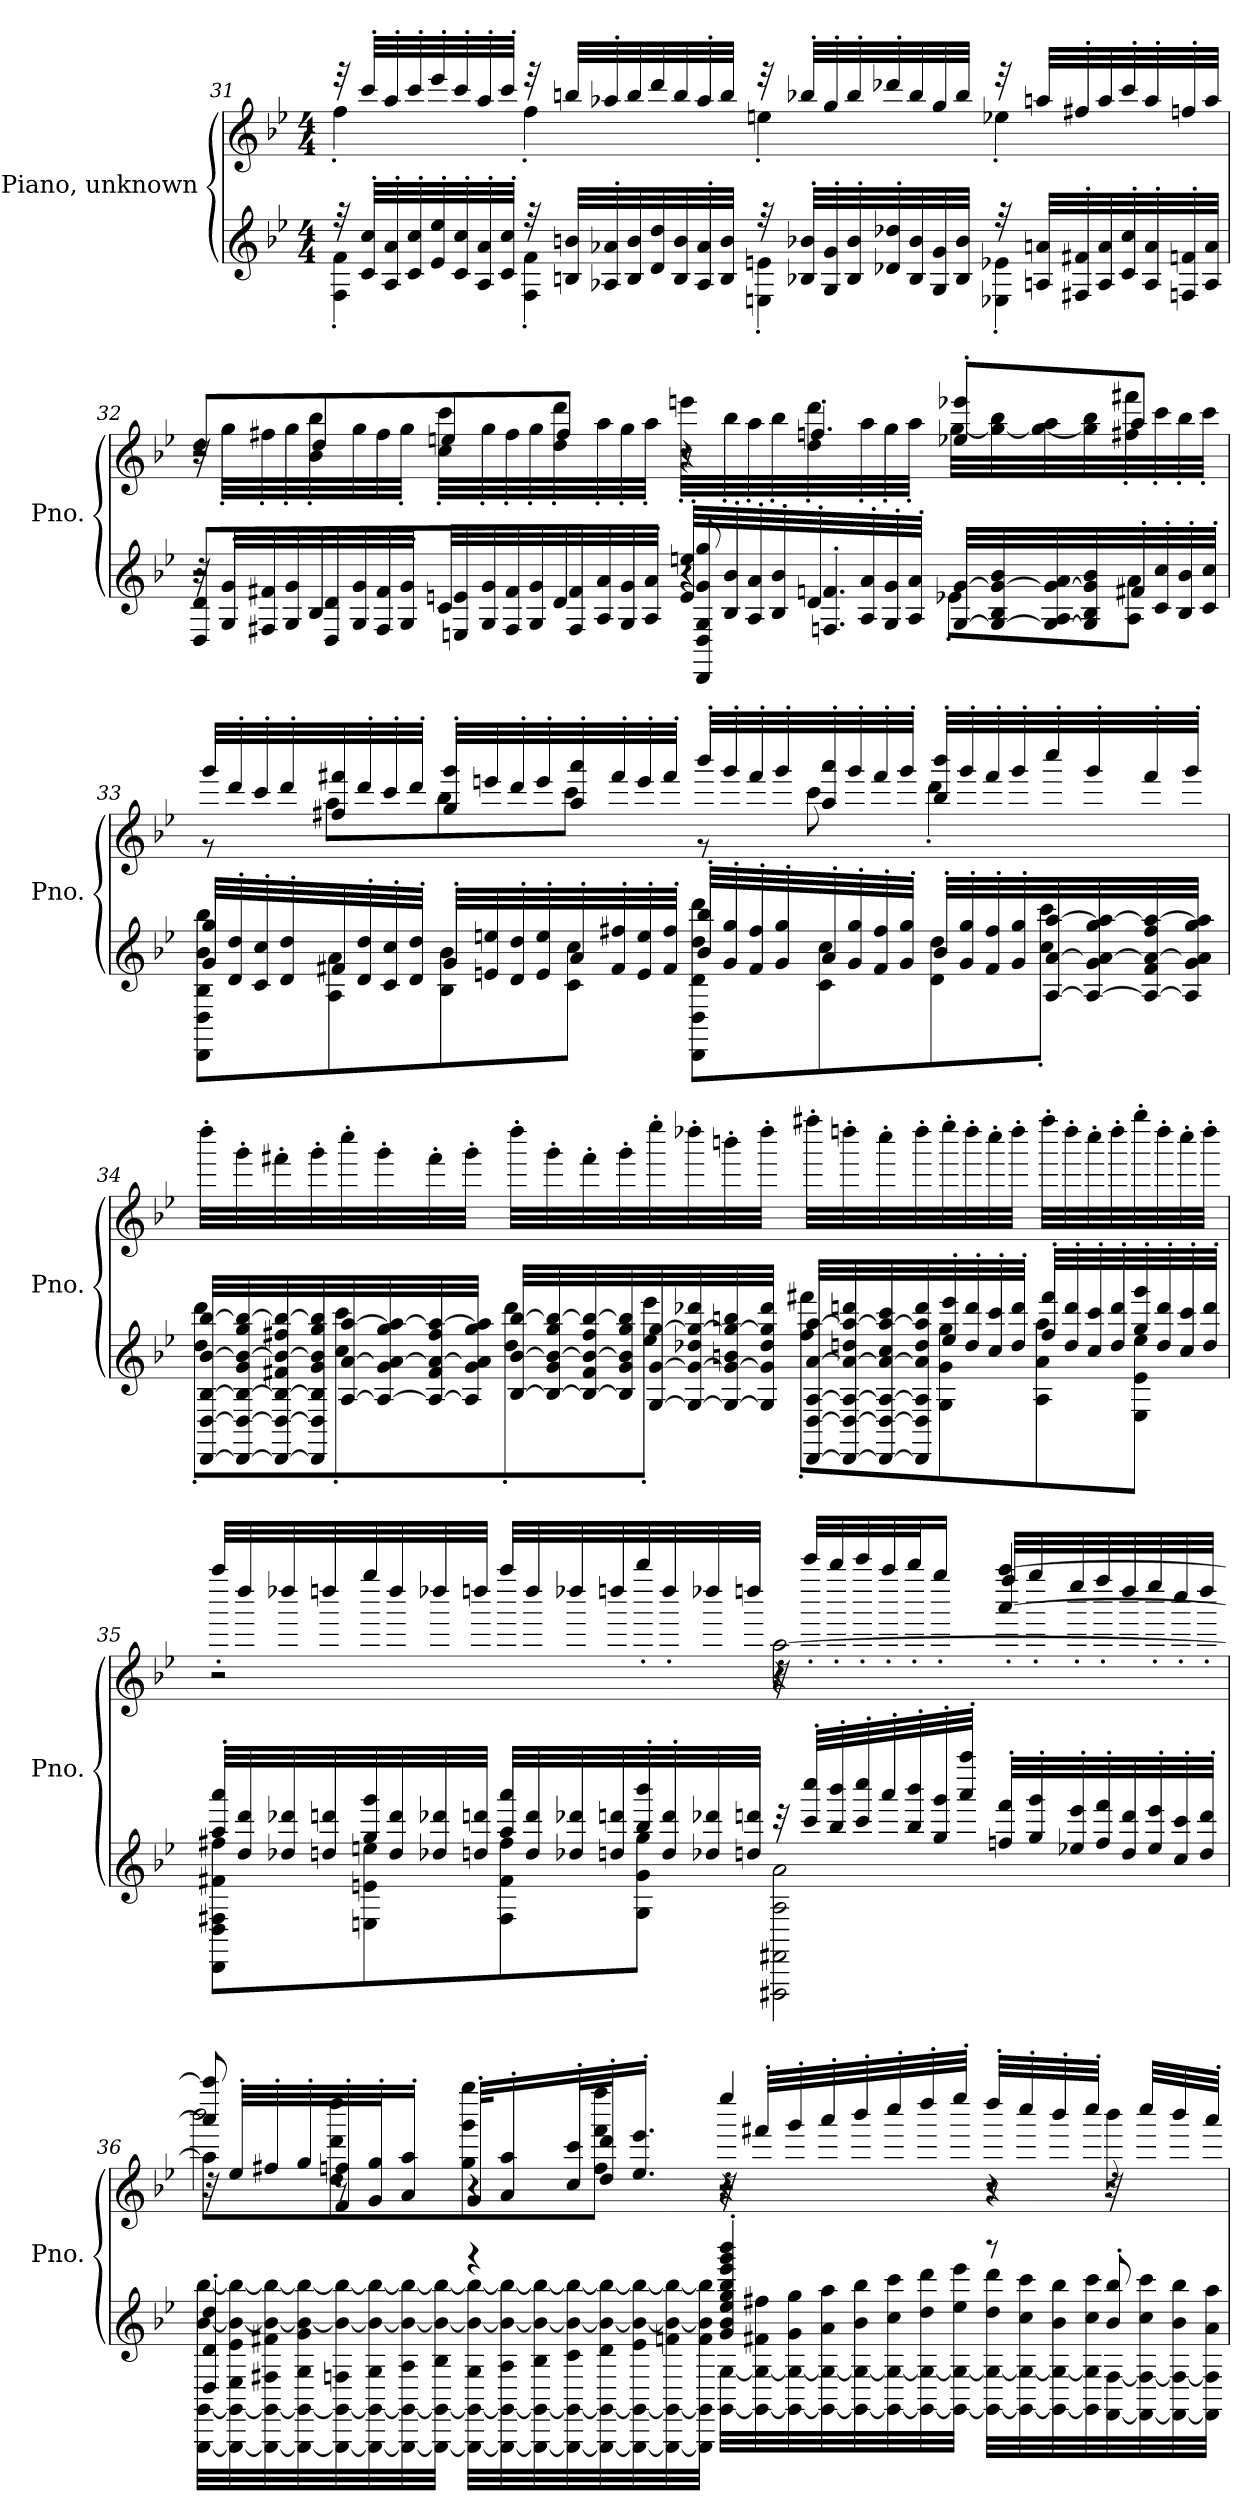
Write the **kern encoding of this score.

**kern	**kern
*part1	*part1
*staff2	*staff1
*I"Piano, unknown	*
*I'Pno.	*
!!LO:PB:g=z
*clefG2	*clefG2
*k[b-e-]	*k[b-e-]
*M4/4	*M4/4
=31	=31
*^	*^
32r	4F\' 4f\'	32r	4ff'\
32c/' 32cc/'LLL	.	32ccc'/LLL	.
32A/' 32a/'	.	32aa'/	.
32c/' 32cc/'	.	32ccc'/	.
32e-/' 32ee-/'	.	32eee-'/	.
32c/' 32cc/'	.	32ccc'/	.
32A/' 32a/'	.	32aa'/	.
32c/' 32cc/'JJJ	.	32ccc'/JJJ	.
32r	4F\' 4f\'	32r	4ff'\
32Bn/ 32bn/LLL	.	32bbn/LLL	.
32A-X/' 32a-X/'	.	32aa-X'/	.
32B/ 32b/	.	32bb/	.
32d/ 32dd/	.	32ddd/	.
32B/ 32b/	.	32bb/	.
32A-/' 32a-/'	.	32aa-'/	.
32B/ 32b/JJJ	.	32bb/JJJ	.
32r	4En\' 4en\'	32r	4een'\
32B-X/' 32b-X/'LLL	.	32bb-X'/LLL	.
32G/' 32g/'	.	32gg'/	.
32B-/' 32b-/'	.	32bb-'/	.
32d-X/' 32dd-X/'	.	32ddd-X'/	.
32B-/ 32b-/	.	32bb-/	.
32G/ 32g/	.	32gg/	.
32B-/ 32b-/JJJ	.	32bb-/JJJ	.
32r	4E-X\' 4e-X\'	32r	4ee-X'\
32An/ 32an/LLL	.	32aan/LLL	.
32F#X/' 32f#X/'	.	32ff#X'/	.
32A/ 32a/	.	32aa/	.
32c/' 32cc/'	.	32ccc'/	.
32A/' 32a/'	.	32aa'/	.
32Fn/' 32fn/'	.	32ffn'/	.
32A/ 32a/JJJ	.	32aa/JJJ	.
!!LO:LB:g=z
=32	=32	=32	=32
*	*^	*	*^
32r	2r	8D/ 8d/L	2r	32r	8dd/L
32G/' 32g/'LLL	.	.	.	32gg'\LLL	.
32F#X/' 32f#X/'	.	.	.	32ff#X'\	.
32G/' 32g/'	.	.	.	32gg'\	.
32B-'/	.	8D/ 8d/	.	32b-\' 32bb-\'	8dd/
32G/ 32g/	.	.	.	32gg\	.
32F#/ 32f#/	.	.	.	32ff#\	.
32G/' 32g/'JJJ	.	.	.	32gg'\JJJ	.
32c'/LLL	.	8En/ 8en/	.	32cc\' 32ccc\'LLL	8een/
32G/' 32g/'	.	.	.	32gg'\	.
32F#/' 32f#/'	.	.	.	32ff#'\	.
32G/' 32g/'	.	.	.	32gg'\	.
32d'/	.	8F#/ 8f#/J	.	32dd\' 32ddd\'	8ff#/J
32A/' 32a/'	.	.	.	32aa'\	.
32G/' 32g/'	.	.	.	32gg'\	.
32A/' 32a/'JJJ	.	.	.	32aa'\JJJ	.
32e/' 32een/'LLL	4r	8DD/ 8D/ 8G/ 8g/ 8gg/	4r	32eeen'\LLL	8r
32B-/' 32b-/'	.	.	.	32bb-'\	.
32A/' 32a/'	.	.	.	32aa'\	.
32B-/' 32b-/'	.	.	.	32bb-'\	.
32d'/	.	4.Fn/' 4.fn/'	.	32dd\' 32ddd\'	4.ffn'/
32A/' 32a/'	.	.	.	32aa'\	.
32G/' 32g/'	.	.	.	32gg'\	.
32A/' 32a/'JJJ	.	.	.	32aa'\JJJ	.
[32G/ [32g/LLL	8e-X'\L	.	8ee-X/' 8eee-X/'L	[32gg\LLL	.
32G/_ 32B-/ 32g/_ 32b-/	.	.	.	32gg\_ 32bb-\	.
32G/_ 32A/ 32g/_ 32a/	.	.	.	32gg\_ 32aa\	.
32G/] 32B-/ 32g/] 32b-/	.	.	.	32gg\] 32bb-\	.
32f#X'/	8A\ 8a\J	.	8aa/J	32ff#X\' 32fff#X\'	.
32c/' 32cc/'	.	.	.	32ccc'\	.
32B-/' 32b-/'	.	.	.	32bb-'\	.
32c/' 32cc/'JJJ	.	.	.	32ccc'\JJJ	.
*	*v	*v	*	*	*
*	*	*	*v	*v
!!LO:LB:g=z
=33	=33	=33	=33
32g/ 32gg/LLL	8DD\ 8D\ 8B-\ 8b-\ 8bb-\L	32ggg/LLL	8r
32d/' 32dd/'	.	32ddd'/	.
32c/' 32cc/'	.	32ccc'/	.
32d/' 32dd/'	.	32ddd'/	.
32f#X/	8A\ 8a\	32ff#X/ 32fff#X/	8aa\L
32d/' 32dd/'	.	32ddd'/	.
32c/' 32cc/'	.	32ccc'/	.
32d/' 32dd/'JJJ	.	32ddd'/JJJ	.
32g'/LLL	8B-\ 8b-\	32gg/' 32ggg/'LLL	8bb-\
32en/ 32een/	.	32eeen/	.
32d/' 32dd/'	.	32ddd'/	.
32e/' 32ee/'	.	32eee'/	.
32a'/	8c\ 8cc\J	32aa/' 32aaa/'	8ccc\J
32f#/' 32ff#X/'	.	32fff#'/	.
32e/' 32ee/'	.	32eee'/	.
32f#/' 32ff#/'JJJ	.	32fff#'/JJJ	.
32b-/' 32bb-/'LLL	8DD\ 8D\ 8d\ 8dd\ 8ddd\L	32bbb-'/LLL	8r
32g/' 32gg/'	.	32ggg'/	.
32f#/' 32ff#/'	.	32fff#'/	.
32g/' 32gg/'	.	32ggg'/	.
32a'/	8c\ 8cc\	32aa/' 32aaa/'	8ccc\
32g/' 32gg/'	.	32ggg'/	.
32f#/' 32ff#/'	.	32fff#'/	.
32g/' 32gg/'JJJ	.	32ggg'/JJJ	.
32b-'/LLL	8d\ 8dd\	32bb-/' 32bbb-/'LLL	4ddd'\
32g/' 32gg/'	.	32ggg'/	.
32f#/' 32ff#/'	.	32fff#'/	.
32g/' 32gg/'	.	32ggg'/	.
[32A/ [32a/ [32aa/	8cc\' 8ccc\'J	32cccc'/	.
32A/_ 32g/ 32a/_ 32gg/ 32aa/_	.	32ggg'/	.
32A/_ 32f#/ 32a/_ 32ff#/ 32aa/_	.	32fff#'/	.
32A/] 32g/ 32a/] 32gg/ 32aa/]JJJ	.	32ggg'/JJJ	.
*	*	*v	*v
!!LO:LB:g=z
=34	=34	=34
[32DD/ [32D/ [32B-/ [32b-/ [32bb-/LLL	8dd\' 8ddd\'L	32dddd'\LLL
32DD/_ 32D/_ 32B-/_ 32g/ 32b-/_ 32gg/ 32bb-/_	.	32ggg'\
32DD/_ 32D/_ 32B-/_ 32f#X/ 32b-/_ 32ff#X/ 32bb-/_	.	32fff#X'\
32DD/] 32D/] 32B-/] 32g/ 32b-/] 32gg/ 32bb-/]	.	32ggg'\
[32A/ [32a/ [32aa/	8cc\' 8ccc\'	32cccc'\
32A/_ 32g/ 32a/_ 32gg/ 32aa/_	.	32ggg'\
32A/_ 32f#/ 32a/_ 32ff#/ 32aa/_	.	32fff#'\
32A/] 32g/ 32a/] 32gg/ 32aa/]JJJ	.	32ggg'\JJJ
[32B-/ [32b-/ [32bb-/LLL	8dd\' 8ddd\'	32dddd'\LLL
32B-/_ 32g/ 32b-/_ 32gg/ 32bb-/_	.	32ggg'\
32B-/_ 32f#/ 32b-/_ 32ff#/ 32bb-/_	.	32fff#'\
32B-/] 32g/ 32b-/] 32gg/ 32bb-/]	.	32ggg'\
[32G/ [32g/ [32gg/	8ee-\' 8eee-\'J	32eeee-'\
32G/_ 32g/_ 32dd-X/ 32gg/_ 32ddd-X/	.	32dddd-X'\
32G/_ 32g/_ 32bn/ 32gg/_ 32bbn/	.	32bbbn'\
32G/] 32g/] 32dd-/ 32gg/] 32ddd-/JJJ	.	32dddd-'\JJJ
[32DD/ [32D/ [32A/ [32a/ [32aa/LLL	8ff#\' 8fff#X\'L	32ffff#X'\LLL
32DD/_ 32D/_ 32A/_ 32a/_ 32ddn/ 32aa/_ 32dddn/	.	32ddddn'\
32DD/_ 32D/_ 32A/_ 32a/_ 32cc/ 32aa/_ 32ccc/	.	32cccc'\
32DD/] 32D/] 32A/] 32a/] 32dd/ 32aa/] 32ddd/	.	32dddd'\
32ee-/' 32eee-/'	8G\ 8g\ 8gg\	32eeee-'\
32dd/' 32ddd/'	.	32dddd'\
32cc/' 32ccc/'	.	32cccc'\
32dd/' 32ddd/'JJJ	.	32dddd'\JJJ
32ff#/' 32fff#/'LLL	8A\ 8a\ 8aa\	32ffff#'\LLL
32dd/' 32ddd/'	.	32dddd'\
32cc/' 32ccc/'	.	32cccc'\
32dd/' 32ddd/'	.	32dddd'\
32gg/' 32ggg/'	8E-\ 8e-\ 8ee-\J	32gggg'\
32dd/' 32ddd/'	.	32dddd'\
32cc/' 32ccc/'	.	32cccc'\
32dd/' 32ddd/'JJJ	.	32dddd'\JJJ
!!LO:LB:g=z
=35	=35	=35
*	*	*^
*	*	*	*^
32aa/' 32aaa/'LLL	8DD\ 8D\ 8F#X\ 8f#X\ 8ff#X\L	2r	32aaaa'/LLL	2r
32dd/ 32ddd/	.	.	32dddd/	.
32dd-X/ 32ddd-X/	.	.	32dddd-X/	.
32ddn/ 32dddn/	.	.	32ddddn/	.
32gg/ 32ggg/	8En\ 8en\ 8een\	.	32gggg/	.
32dd/ 32ddd/	.	.	32dddd/	.
32dd-X/ 32ddd-X/	.	.	32dddd-X/	.
32ddn/ 32dddn/JJJ	.	.	32ddddn/JJJ	.
32aa/ 32aaa/LLL	8F#\ 8f#\ 8ff#\	.	32aaaa/LLL	.
32dd/ 32ddd/	.	.	32dddd/	.
32dd-X/ 32ddd-X/	.	.	32dddd-X/	.
32ddn/ 32dddn/	.	.	32ddddn/	.
32bb-/' 32bbb-/'	8G\ 8g\ 8gg\J	.	32bbbb-'/	.
32dd/' 32ddd/'	.	.	32dddd'/	.
32dd-X/ 32ddd-X/	.	.	32dddd-X/	.
32ddn/ 32dddn/JJJ	.	.	32ddddn/JJJ	.
32r	2FFF#X\ 2FF#X\ 2A\ 2a\	4r	32r	[2aa\
32ccc/' 32cccc/'LLL	.	.	32ccccc'/LLL	.
32bb-/' 32bbb-/'	.	.	32bbbb-'/	.
32ccc/' 32cccc/'	.	.	32ccccc'/	.
32aaa'/	.	.	32aaaa'/	.
32bb-/' 32bbb-/'	.	.	32bbbb-'/J	.
32gg/' 32ggg/'	.	.	16gggg'/JJ	.
32aaa/' 32aaaa/'JJJ	.	.	.	.
32ffn/' 32fff/'LLL	.	[4aaa/ [4aaaa/	32ffff'/LLL	.
32gg/' 32ggg/'	.	.	32gggg'/	.
32ee-X/' 32eee-/'	.	.	32eeee-'/	.
32ff/' 32fff/'	.	.	32ffff'/	.
32dd/ 32ddd/	.	.	32dddd/	.
32ee-/' 32eee-/'	.	.	32eeee-'/	.
32cc/' 32ccc/'	.	.	32cccc'/	.
32dd/' 32ddd/'JJJ	.	.	32dddd'/JJJ	.
!!LO:LB:g=z
=36	=36	=36	=36	=36
*	*	*	*	*^
4D/' 4d/' 4dd/'	[32GGG\ [32GG\ [32b-\ [32bb-\LLL	8aaa/] 8aaaa/]	2bbb-\	32r	8aa\L]
.	32GGG\_ 32GG\_ 32E-\ 32e-\ 32b-\_ 32bb-\_	.	.	32ee-'/LLL	.
.	32GGG\_ 32GG\_ 32F#X\ 32f#X\ 32b-\_ 32bb-\_	.	.	32ff#X'/	.
.	32GGG\_ 32GG\_ 32G\ 32g\ 32b-\_ 32bb-\_	.	.	32gg'/	.
.	32GGG\_ 32GG\_ 32Fn\ 32b-\_ 32bb-\_	8r	.	32f/' 32ffn/'	8dd\ 8ddd\ 8dddd\
.	32GGG\_ 32GG\_ 32G\ 32b-\_ 32bb-\_	.	.	32g/' 32gg/'J	.
.	32GGG\_ 32GG\_ 32A\ 32b-\_ 32bb-\_	.	.	16a/' 16aa/'JJ	.
.	32GGG\_ 32GG\_ 32B-\ 32b-\_ 32bb-\_JJJ	.	.	.	.
4r	32GGG\_ 32GG\_ 32G\ 32b-\_ 32bb-\_LLL	4r	.	32g'/KLL	8gg\ 8ggg\ 8gggg\
.	32GGG\_ 32GG\_ 32A\ 32b-\_ 32bb-\_	.	.	16a/' 16aa/'	.
.	32GGG\_ 32GG\_ 32B-\ 32b-\_ 32bb-\_	.	.	.	.
.	32GGG\_ 32GG\_ 32c\ 32b-\_ 32bb-\_	.	.	32cc/' 32ccc/'L	.
.	32GGG\_ 32GG\_ 32d\ 32b-\_ 32bb-\_	.	.	32dd/' 32ddd/'J	8ff\ 8fff\ 8ffff\J
.	32GGG\_ 32GG\_ 32e-\ 32b-\_ 32bb-\_	.	.	16.ee-/' 16.eee-/'JJ	.
.	32GGG\_ 32GG\_ 32fn\ 32b-\_ 32bb-\_	.	.	.	.
.	32GGG\] 32GG\] 32f\ 32b-\] 32bb-\]JJJ	.	.	.	.
4g/' 4b-/' 4ee-/' 4gg/' 4bb-/' 4eee-/' 4ggg/' 4bbb-/'	[32GG\ [32G\LLL	4eeee-/	2r	32r	4r
.	32GG\_ 32G\_ 32f#X\ 32ff#X\	.	.	32fff#X'/LLL	.
.	32GG\_ 32G\_ 32g\ 32gg\	.	.	32ggg'/	.
.	32GG\_ 32G\_ 32a\ 32aa\	.	.	32aaa'/	.
.	32GG\_ 32G\_ 32b-\ 32bb-\	.	.	32bbb-'/	.
.	32GG\_ 32G\_ 32cc\ 32ccc\	.	.	32cccc'/	.
.	32GG\_ 32G\_ 32dd\ 32ddd\	.	.	32dddd'/	.
.	32GG\_ 32G\_ 32ee-\ 32eee-\JJJ	.	.	32eeee-'/JJJ	.
8r	32GG\_ 32G\_ 32dd\ 32ddd\LLL	4r	.	32dddd'/LLL	8r
.	32GG\_ 32G\_ 32cc\ 32ccc\	.	.	32cccc'/	.
.	32GG\_ 32G\_ 32b-\ 32bb-\	.	.	32bbb-'/	.
.	32GG\] 32G\] 32cc\ 32ccc\	.	.	32cccc'/JJJ	.
8b-/' 8bb-/'	[32FF\ [32F\	.	.	32r	8bbb-'\
.	32FF\_ 32F\_ 32cc\ 32ccc\	.	.	32cccc/LLL	.
.	32FF\_ 32F\_ 32b-\ 32bb-\	.	.	32bbb-/	.
.	32FF\] 32F\] 32a\ 32aa\JJJ	.	.	32aaa'/JJJ	.
*v	*v	*	*	*	*
*	*v	*v	*v	*v
=	=
*-	*-
